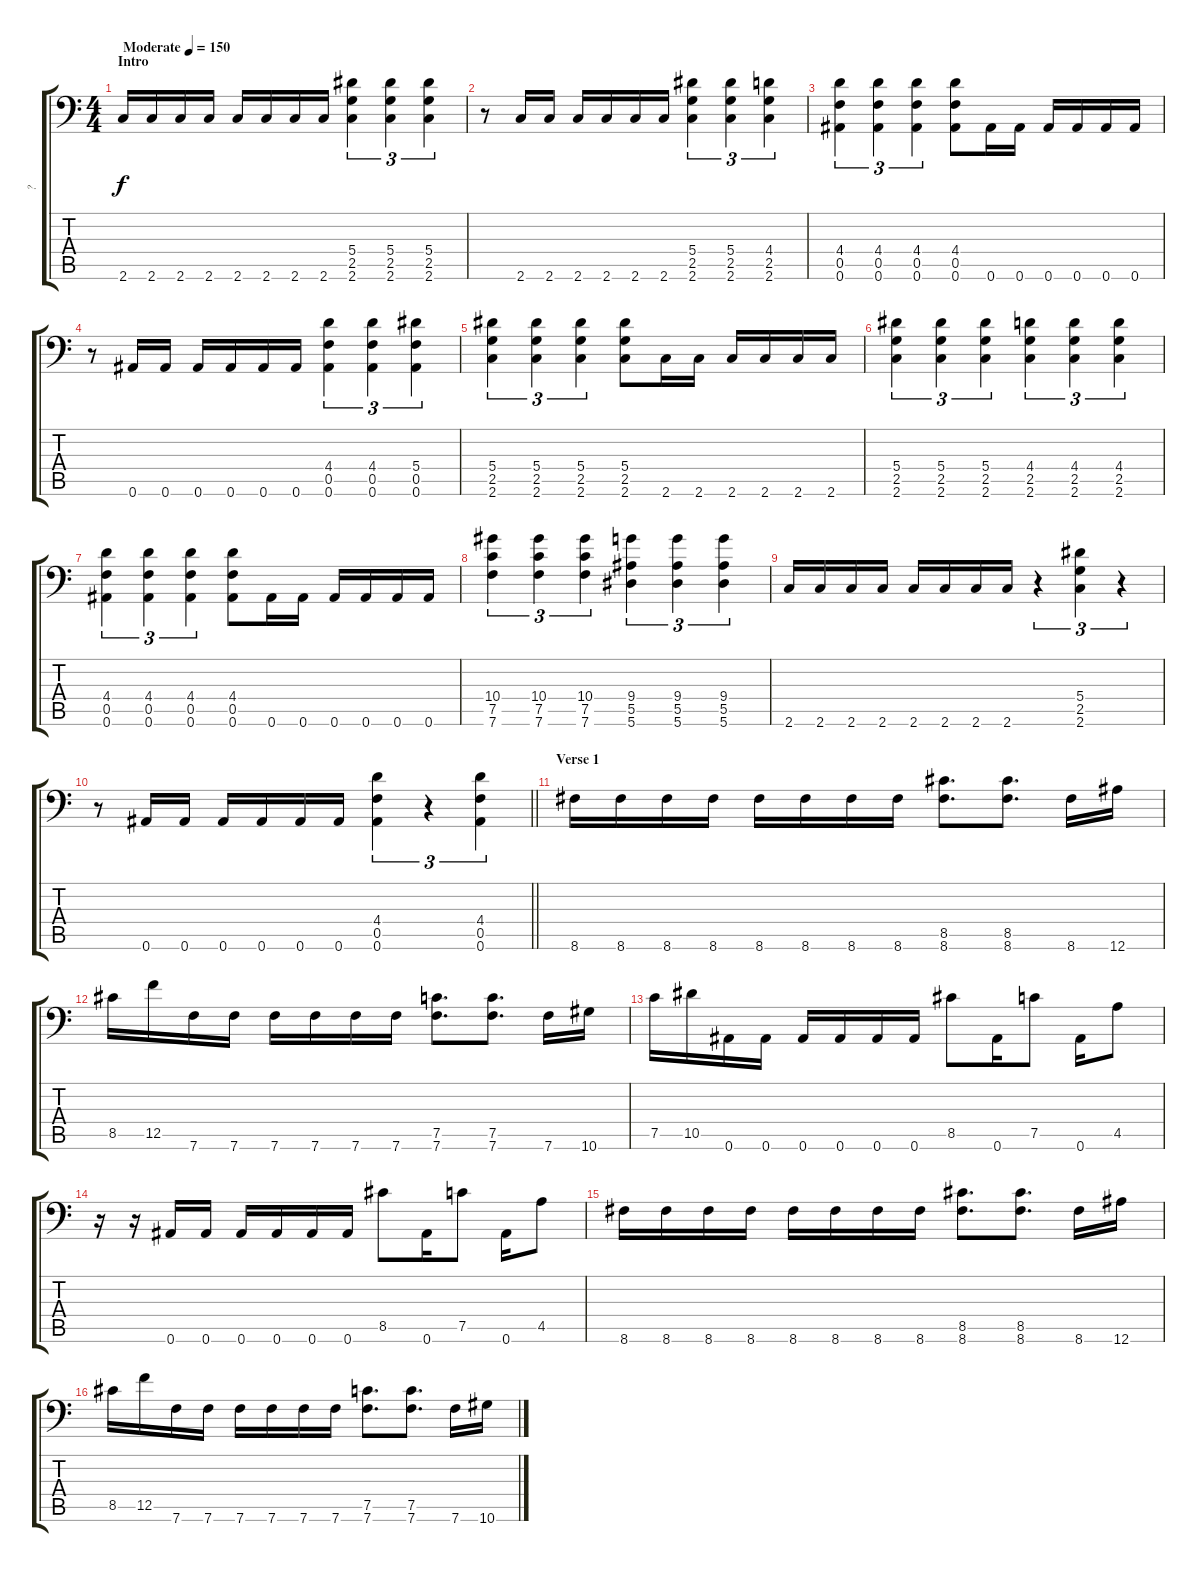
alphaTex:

\track ("?" "?") {instrument distortionguitar}
\staff {score tabs}
\tuning (C4 G3 Eb3 Bb2 F2 Bb1) {hide}
\ts (4 4)
\section ("" "Intro")
\tempo (150 "Moderate")
\clef f4
\ks c
2.6.16{dy f instrument distortionguitar} 2.6.16 2.6.16 2.6.16 2.6.16 2.6.16 2.6.16 2.6.16 (5.4 2.5 2.6).4{tu (3 2)} (5.4 2.5 2.6).4{tu (3 2)} (5.4 2.5 2.6).4{tu (3 2)} |
r.8 2.6.16 2.6.16 2.6.16 2.6.16 2.6.16 2.6.16 (5.4 2.5 2.6).4{tu (3 2)} (5.4 2.5 2.6).4{tu (3 2)} (4.4 2.5 2.6).4{tu (3 2)} |
(4.4 0.5 0.6).4{tu (3 2)} (4.4 0.5 0.6).4{tu (3 2)} (4.4 0.5 0.6).4{tu (3 2)} (4.4 0.5 0.6).8 0.6.16 0.6.16 0.6.16 0.6.16 0.6.16 0.6.16 |
r.8 0.6.16 0.6.16 0.6.16 0.6.16 0.6.16 0.6.16 (4.4 0.5 0.6).4{tu (3 2)} (4.4 0.5 0.6).4{tu (3 2)} (5.4 0.5 0.6).4{tu (3 2)} |
(5.4 2.5 2.6).4{tu (3 2)} (5.4 2.5 2.6).4{tu (3 2)} (5.4 2.5 2.6).4{tu (3 2)} (5.4 2.5 2.6).8 2.6.16 2.6.16 2.6.16 2.6.16 2.6.16 2.6.16 |
(5.4 2.5 2.6).4{tu (3 2)} (5.4 2.5 2.6).4{tu (3 2)} (5.4 2.5 2.6).4{tu (3 2)} (4.4 2.5 2.6).4{tu (3 2)} (4.4 2.5 2.6).4{tu (3 2)} (4.4 2.5 2.6).4{tu (3 2)} |
(4.4 0.5 0.6).4{tu (3 2)} (4.4 0.5 0.6).4{tu (3 2)} (4.4 0.5 0.6).4{tu (3 2)} (4.4 0.5 0.6).8 0.6.16 0.6.16 0.6.16 0.6.16 0.6.16 0.6.16 |
(10.4 7.5 7.6).4{tu (3 2)} (10.4 7.5 7.6).4{tu (3 2)} (10.4 7.5 7.6).4{tu (3 2)} (9.4 5.5 5.6).4{tu (3 2)} (9.4 5.5 5.6).4{tu (3 2)} (9.4 5.5 5.6).4{tu (3 2)} |
2.6.16 2.6.16 2.6.16 2.6.16 2.6.16 2.6.16 2.6.16 2.6.16 r.4{tu (3 2)} (5.4 2.5 2.6).4{tu (3 2)} r.4{tu (3 2)} |
\barLineRight lightlight
r.8 0.6.16 0.6.16 0.6.16 0.6.16 0.6.16 0.6.16 (4.4 0.5 0.6).4{tu (3 2)} r.4{tu (3 2)} (4.4 0.5 0.6).4{tu (3 2)} |
\section ("" "Verse 1")
8.6.16 8.6.16 8.6.16 8.6.16 8.6.16 8.6.16 8.6.16 8.6.16 (8.5 8.6).8{d} (8.5 8.6).8{d} 8.6.16 12.6.16 |
8.5.16 12.5.16 7.6.16 7.6.16 7.6.16 7.6.16 7.6.16 7.6.16 (7.5 7.6).8{d} (7.5 7.6).8{d} 7.6.16 10.6.16 |
7.5.16 10.5.16 0.6.16 0.6.16 0.6.16 0.6.16 0.6.16 0.6.16 8.5.8 0.6.16 7.5.8 0.6.16 4.5.8 |
r.16 r.16 0.6.16 0.6.16 0.6.16 0.6.16 0.6.16 0.6.16 8.5.8 0.6.16 7.5.8 0.6.16 4.5.8 |
8.6.16 8.6.16 8.6.16 8.6.16 8.6.16 8.6.16 8.6.16 8.6.16 (8.5 8.6).8{d} (8.5 8.6).8{d} 8.6.16 12.6.16 |
8.5.16 12.5.16 7.6.16 7.6.16 7.6.16 7.6.16 7.6.16 7.6.16 (7.5 7.6).8{d} (7.5 7.6).8{d} 7.6.16 10.6.16
